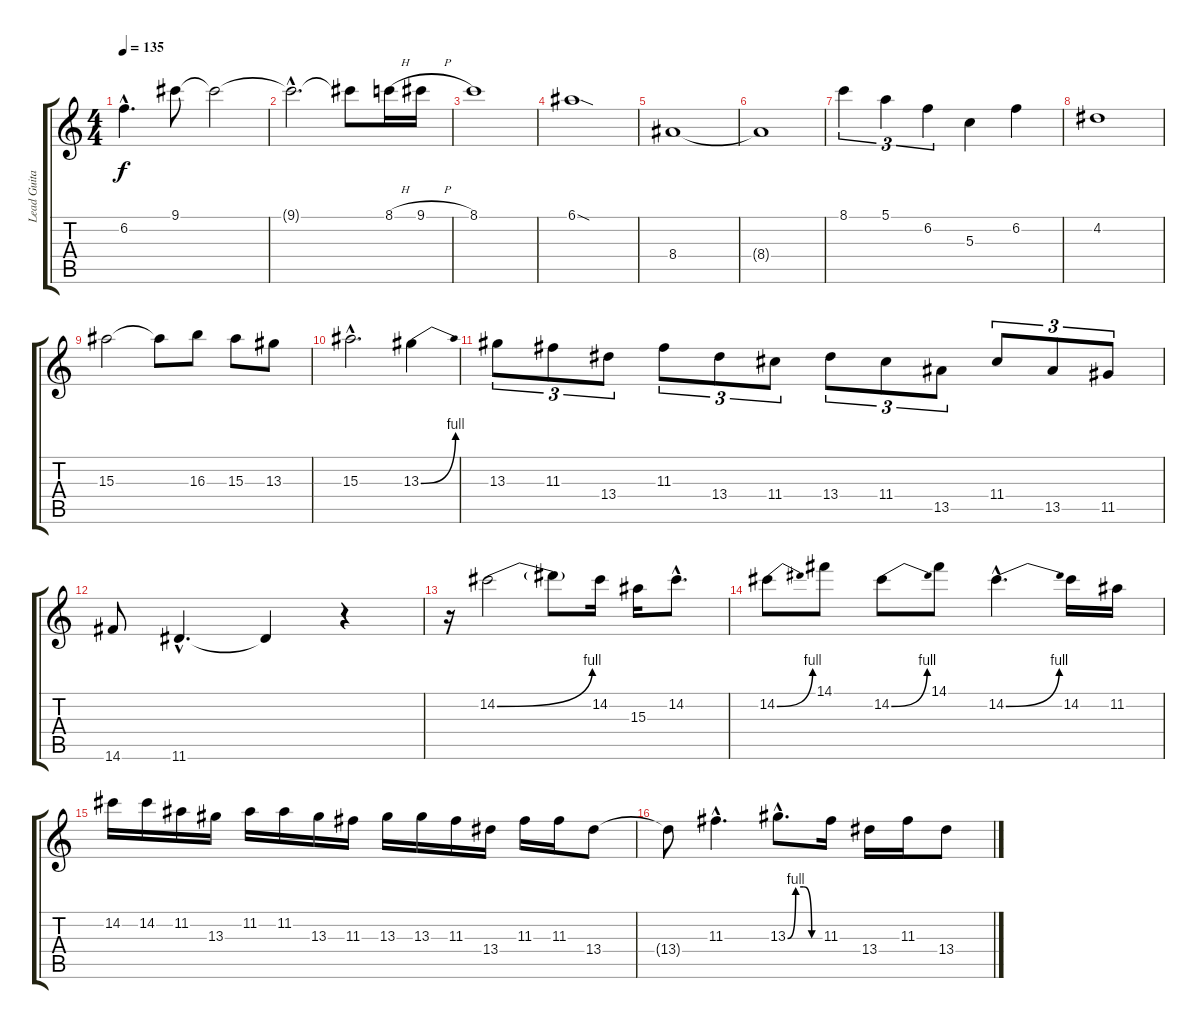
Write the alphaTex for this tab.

\track ("Lead Guitar" "Lead Guita") {instrument distortionguitar}
\staff {score tabs}
\tuning (E4 B3 G3 D3 A2 E2) {hide}
\ts (4 4)
\tempo 135
\clef g2
\ks c
6.2{hac}.4{d dy f} 9.1.8 9.1{t}.2 |
9.1{hac t}.2{d} 9.1{t}.8 8.1{h}.16 9.1{h}.16 |
8.1.1 |
6.1{sod}.1 |
8.4.1 |
8.4{t}.1 |
8.1.4{tu (3 2)} 5.1.4{tu (3 2)} 6.2.4{tu (3 2)} 5.3.4 6.2.4 |
4.2.1 |
15.3.2 15.3{t}.8 16.3.8 15.3.8 13.3.8 |
15.3{hac}.2{d} 13.3{be (bend 0 0 60 4)}.4 |
13.3.8{tu (3 2)} 11.3.8{tu (3 2)} 13.4.8{tu (3 2)} 11.3.8{tu (3 2)} 13.4.8{tu (3 2)} 11.4.8{tu (3 2)} 13.4.8{tu (3 2)} 11.4.8{tu (3 2)} 13.5.8{tu (3 2)} 11.4.8{tu (3 2)} 13.5.8{tu (3 2)} 11.5.8{tu (3 2)} |
14.6.8 11.6{hac}.4{d} 11.6{t}.4 r.4 |
r.16 14.2{be (bend 0 0 60 4)}.2 14.2{t}.8 14.2.16 15.3.16 14.2{hac}.8{d} |
14.2{be (bend 0 0 60 4)}.8 14.1.8 14.2{be (bend 0 0 60 4)}.8 14.1.8 14.2{be (bend 0 0 60 4) hac}.4{d} 14.2.16 11.2.16 |
14.2.16 14.2.16 11.2.16 13.3.16 11.2.16 11.2.16 13.3.16 11.3.16 13.3.16 13.3.16 11.3.16 13.4.16 11.3.16 11.3.16 13.4.8 |
13.4{t}.8 11.3{hac}.4{d} 13.3{be (custom 0 0 15 4 30 4 45 0 60 0) hac}.8{d} 11.3.16 13.4.16 11.3.16 13.4.8
